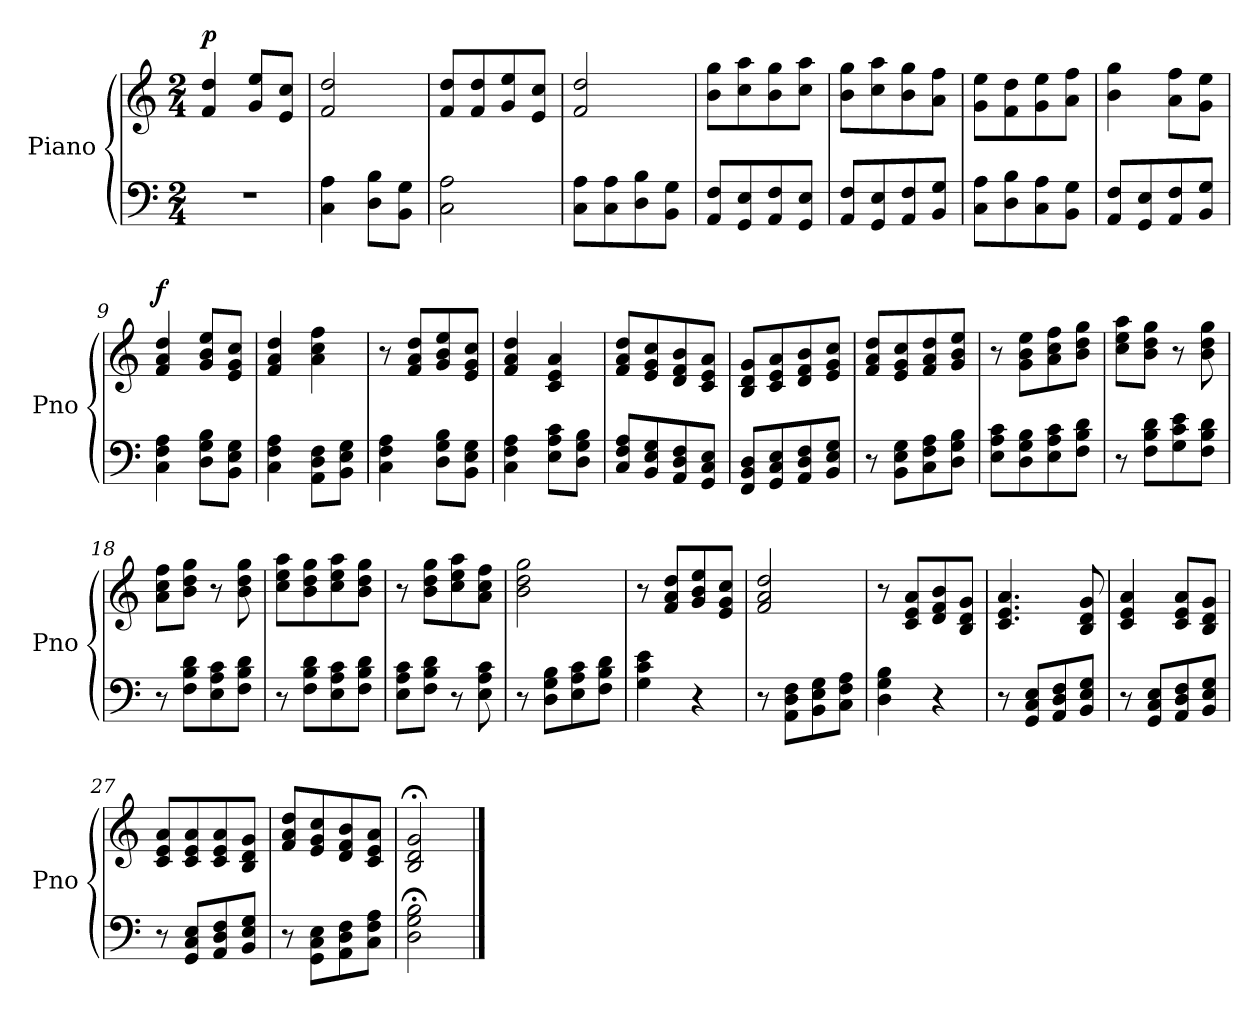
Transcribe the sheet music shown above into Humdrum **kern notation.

**kern	**kern	**dynam
*part2	*part1	*part1
*staff2	*staff1	*staff1
*I"Piano	*I"Piano	*
*I'Pno	*I'Pno	*
*clefF4	*clefG2	*
*M2/4	*M2/4	*
*MM98	*MM98	*
=1	=1	=1
!LO:N:vis=1	!	!LO:DY:a
2r	4f/ 4dd/	p
.	8g/ 8ee/L	.
.	8e/ 8cc/J	.
=2	=2	=2
4C\ 4A\	2f/ 2dd/	.
8D\ 8B\L	.	.
8BB\ 8G\J	.	.
=3	=3	=3
2C\ 2A\	8f/ 8dd/L	.
.	8f/ 8dd/	.
.	8g/ 8ee/	.
.	8e/ 8cc/J	.
=4	=4	=4
8C\ 8A\L	2f/ 2dd/	.
8C\ 8A\	.	.
8D\ 8B\	.	.
8BB\ 8G\J	.	.
=5	=5	=5
8AA/ 8F/L	8b\ 8gg\L	.
8GG/ 8E/	8cc\ 8aa\	.
8AA/ 8F/	8b\ 8gg\	.
8GG/ 8E/J	8cc\ 8aa\J	.
!!LO:LB:g=z
=6	=6	=6
8AA/ 8F/L	8b\ 8gg\L	.
8GG/ 8E/	8cc\ 8aa\	.
8AA/ 8F/	8b\ 8gg\	.
8BB/ 8G/J	8a\ 8ff\J	.
=7	=7	=7
8C\ 8A\L	8g\ 8ee\L	.
8D\ 8B\	8f\ 8dd\	.
8C\ 8A\	8g\ 8ee\	.
8BB\ 8G\J	8a\ 8ff\J	.
=8	=8	=8
8AA/ 8F/L	4b\ 4gg\	.
8GG/ 8E/	.	.
8AA/ 8F/	8a\ 8ff\L	.
8BB/ 8G/J	8g\ 8ee\J	.
=9	=9	=9
!	!	!LO:DY:a
4C\ 4F\ 4A\	4f/ 4a/ 4dd/	f
8D\ 8G\ 8B\L	8g/ 8b/ 8ee/L	.
8BB\ 8E\ 8G\J	8e/ 8g/ 8cc/J	.
=10	=10	=10
4C\ 4F\ 4A\	4f/ 4a/ 4dd/	.
8AA\ 8D\ 8F\L	4a\ 4cc\ 4ff\	.
8BB\ 8E\ 8G\J	.	.
=11	=11	=11
4C\ 4F\ 4A\	8r	.
.	8f/ 8a/ 8dd/L	.
8D\ 8G\ 8B\L	8g/ 8b/ 8ee/	.
8BB\ 8E\ 8G\J	8e/ 8g/ 8cc/J	.
!!LO:LB:g=z
=12	=12	=12
4C\ 4F\ 4A\	4f/ 4a/ 4dd/	.
8E\ 8A\ 8c\L	4c/ 4e/ 4a/	.
8D\ 8G\ 8B\J	.	.
=13	=13	=13
8C/ 8F/ 8A/L	8f/ 8a/ 8dd/L	.
8BB/ 8E/ 8G/	8e/ 8g/ 8cc/	.
8AA/ 8D/ 8F/	8d/ 8f/ 8b/	.
8GG/ 8C/ 8E/J	8c/ 8e/ 8a/J	.
=14	=14	=14
8FF/ 8BB/ 8D/L	8B/ 8d/ 8g/L	.
8GG/ 8C/ 8E/	8c/ 8e/ 8a/	.
8AA/ 8D/ 8F/	8d/ 8f/ 8b/	.
8BB/ 8E/ 8G/J	8e/ 8g/ 8cc/J	.
=15	=15	=15
8r	8f/ 8a/ 8dd/L	.
8BB\ 8E\ 8G\L	8e/ 8g/ 8cc/	.
8C\ 8F\ 8A\	8f/ 8a/ 8dd/	.
8D\ 8G\ 8B\J	8g/ 8b/ 8ee/J	.
=16	=16	=16
8E\ 8A\ 8c\L	8r	.
8D\ 8G\ 8B\	8g\ 8b\ 8ee\L	.
8E\ 8A\ 8c\	8a\ 8cc\ 8ff\	.
8F\ 8B\ 8d\J	8b\ 8dd\ 8gg\J	.
=17	=17	=17
8r	8cc\ 8ee\ 8aa\L	.
8F\ 8B\ 8d\L	8b\ 8dd\ 8gg\J	.
8G\ 8c\ 8e\	8r	.
8F\ 8B\ 8d\J	8b\ 8dd\ 8gg\	.
!!LO:LB:g=z
=18	=18	=18
8r	8a\ 8cc\ 8ff\L	.
8F\ 8B\ 8d\L	8b\ 8dd\ 8gg\J	.
8E\ 8A\ 8c\	8r	.
8F\ 8B\ 8d\J	8b\ 8dd\ 8gg\	.
=19	=19	=19
8r	8cc\ 8ee\ 8aa\L	.
8F\ 8B\ 8d\L	8b\ 8dd\ 8gg\	.
8E\ 8A\ 8c\	8cc\ 8ee\ 8aa\	.
8F\ 8B\ 8d\J	8b\ 8dd\ 8gg\J	.
=20	=20	=20
8E\ 8A\ 8c\L	8r	.
8F\ 8B\ 8d\J	8b\ 8dd\ 8gg\L	.
8r	8cc\ 8ee\ 8aa\	.
8E\ 8A\ 8c\	8a\ 8cc\ 8ff\J	.
=21	=21	=21
8r	2b\ 2dd\ 2gg\	.
8D\ 8G\ 8B\L	.	.
8E\ 8A\ 8c\	.	.
8F\ 8B\ 8d\J	.	.
=22	=22	=22
4G\ 4c\ 4e\	8r	.
.	8f/ 8a/ 8dd/L	.
4r	8g/ 8b/ 8ee/	.
.	8e/ 8g/ 8cc/J	.
=23	=23	=23
8r	2f/ 2a/ 2dd/	.
8AA\ 8D\ 8F\L	.	.
8BB\ 8E\ 8G\	.	.
8C\ 8F\ 8A\J	.	.
!!LO:LB:g=z
=24	=24	=24
4D\ 4G\ 4B\	8r	.
.	8c/ 8e/ 8a/L	.
4r	8d/ 8f/ 8b/	.
.	8B/ 8d/ 8g/J	.
=25	=25	=25
8r	4.c/ 4.e/ 4.a/	.
8GG/ 8C/ 8E/L	.	.
8AA/ 8D/ 8F/	.	.
8BB/ 8E/ 8G/J	8B/ 8d/ 8g/	.
=26	=26	=26
8r	4c/ 4e/ 4a/	.
8GG/ 8C/ 8E/L	.	.
8AA/ 8D/ 8F/	8c/ 8e/ 8a/L	.
8BB/ 8E/ 8G/J	8B/ 8d/ 8g/J	.
=27	=27	=27
8r	8c/ 8e/ 8a/L	.
8GG/ 8C/ 8E/L	8c/ 8e/ 8a/	.
8AA/ 8D/ 8F/	8c/ 8e/ 8a/	.
8BB/ 8E/ 8G/J	8B/ 8d/ 8g/J	.
=28	=28	=28
8r	8f/ 8a/ 8dd/L	.
8GG\ 8C\ 8E\L	8e/ 8g/ 8cc/	.
8AA\ 8D\ 8F\	8d/ 8f/ 8b/	.
8C\ 8F\ 8A\J	8c/ 8e/ 8a/J	.
=29	=29	=29
2D\; 2G\; 2B\;	2B/; 2d/; 2g/;	.
==	==	==
*-	*-	*-
